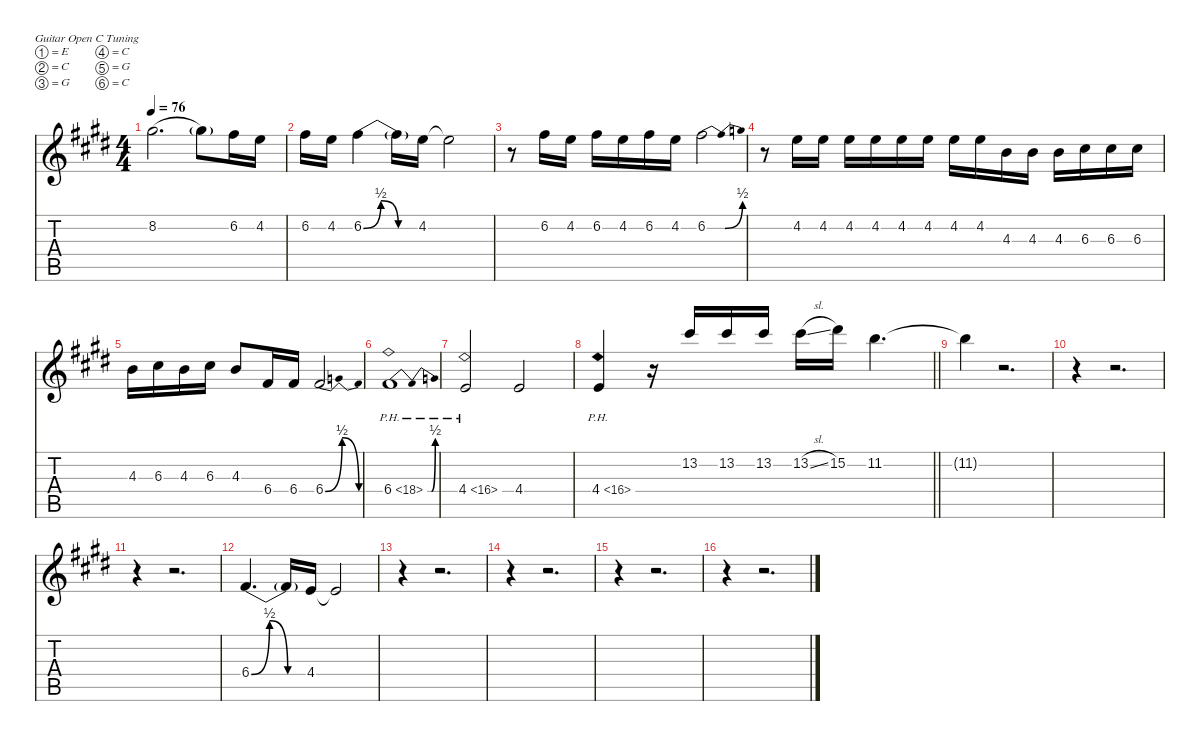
\defaultSystemsLayout 4
\hideDynamics
\bracketExtendMode nobrackets
\singleTrackTrackNamePolicy hidden
\multiTrackTrackNamePolicy hidden
\firstSystemTrackNameMode fullname
\otherSystemsTrackNameOrientation horizontal
\track ("Guitar 2" "dist.guit.") {instrument distortionguitar}
\staff {score tabs}
\tuning (E4 C4 G3 C3 G2 C2)
\ts (4 4)
\tempo 76
\clef g2
\ks e
8.2{be (hold 0 0 60 0) t acc #}.2{d dy f beam Down} 8.2{be (hold 0 0 60 0) t acc #}.8{beam Down} 6.2{acc #}.16{beam Down} 4.2{acc forcenatural}.16{beam Down} |
6.2{acc #}.16{beam Down} 4.2{acc forcenatural}.16{beam Down} 6.2{be (bendrelease 0 0 30 2 30 2 60 0) acc #}.4{beam Down} 6.2{be (hold 0 0 60 0) t acc #}.16{beam Down} 4.2{acc forcenatural}.16{beam Down} 4.2{t acc forcenatural}.2{beam Down} |
r.8{beam Down} 6.2{acc #}.16{beam Down} 4.2{acc forcenatural}.16{beam Down} 6.2{acc #}.16{beam Down} 4.2{acc forcenatural}.16{beam Down} 6.2{acc #}.16{beam Down} 4.2{acc forcenatural}.16{beam Down} 6.2{be (bendrelease 0 0 11.0000004 2 18.9999996 2 7.0000002 0) acc #}.2{beam Down} |
r.8{beam Down} 4.2{acc forcenatural}.16{beam Down} 4.2{acc forcenatural}.16{beam Down} 4.2{acc forcenatural}.16{beam Down} 4.2{acc forcenatural}.16{beam Down} 4.2{acc forcenatural}.16{beam Down} 4.2{acc forcenatural}.16{beam Down} 4.2{acc forcenatural}.16{beam Down} 4.2{acc forcenatural}.16{beam Down} 4.3{acc forcenatural}.16{beam Down} 4.3{acc forcenatural}.16{beam Down} 4.3{acc forcenatural}.16{beam Down} 6.3{acc #}.16{beam Down} 6.3{acc #}.16{beam Down} 6.3{acc #}.16{beam Down} |
4.3{acc forcenatural}.16{beam Down} 6.3{acc #}.16{beam Down} 4.3{acc forcenatural}.16{beam Down} 6.3{acc #}.16{beam Down} 4.3{acc forcenatural}.8{beam Up} 6.4{acc #}.16{beam Up} 6.4{acc #}.16{beam Up} 6.4{be (bendrelease 0 0 9.999999599999999 2 19.999999199999998 2 30 0) acc #}.2{beam Up} |
6.4{be (bendrelease 0 0 7.999999799999999 2 31.999999199999998 2 3 0) ph 12 acc #}.1{beam Down} |
4.4{ph 12 acc forcenatural}.2{beam Up} 4.4{acc forcenatural}.2{beam Up} |
\barLineRight lightlight
4.4{ph 12 acc forcenatural}.4{beam Up} r.16{beam Up} 13.2{acc #}.16{beam Down} 13.2{acc #}.16{beam Down} 13.2{acc #}.16{beam Down} 13.2{sl acc #}.16{beam Down} 15.2{acc #}.16{beam Down} 11.2{acc forcenatural}.4{d beam Down} |
11.2{t acc forcenatural}.4{beam Down} r.2{d beam Down} |
r.4{beam Down} r.2{d beam Down} |
r.4{beam Down} r.2{d beam Down} |
6.4{be (bendrelease 0 0 30 2 30 2 60 0) acc #}.4{d beam Up} 6.4{be (hold 0 0 60 0) t acc #}.16{beam Up} 4.4{acc forcenatural}.16{beam Up} 4.4{t acc forcenatural}.2{beam Up} |
r.4{beam Down} r.2{d beam Down} |
r.4{beam Down} r.2{d beam Down} |
r.4{beam Down} r.2{d beam Down} |
r.4{beam Down} r.2{d beam Down}
